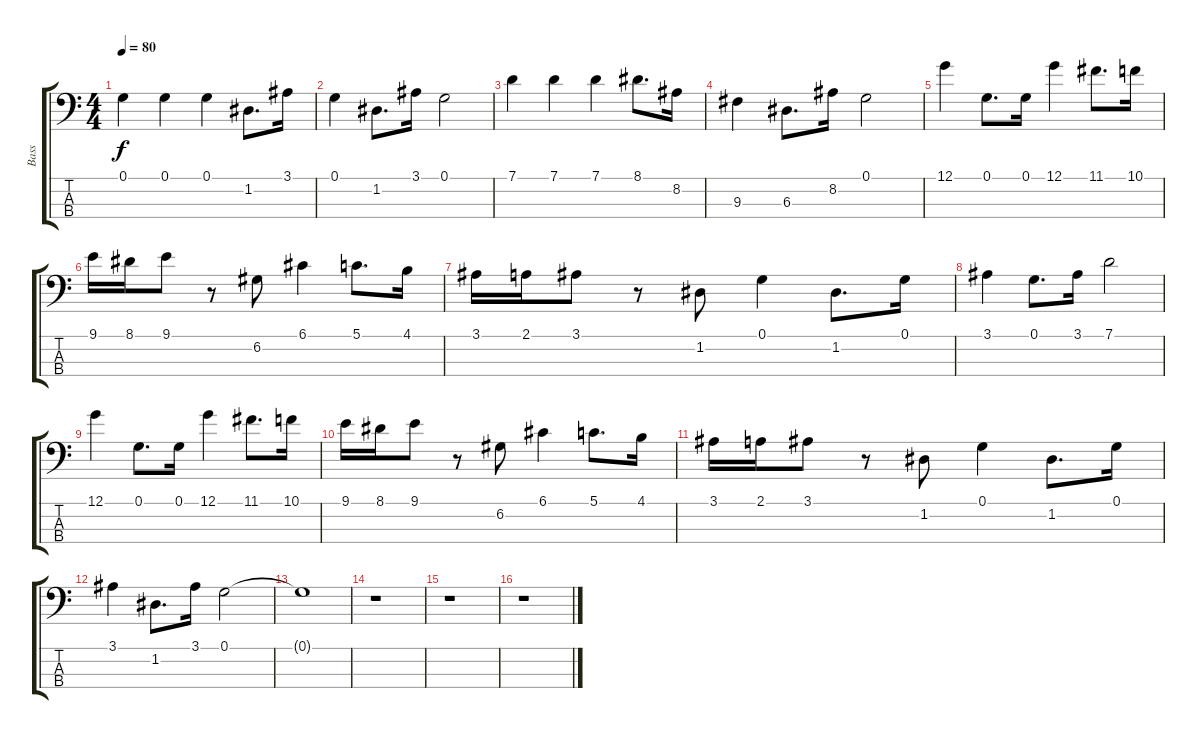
\track ("Bass" "Bass") {instrument electricbasspick}
\staff {score tabs}
\tuning (G2 D2 A1 E1) {hide}
\ts (4 4)
\tempo 80
\clef f4
\ks c
0.1.4{dy f instrument electricbasspick} 0.1.4 0.1.4 1.2.8{d} 3.1.16 |
0.1.4 1.2.8{d} 3.1.16 0.1.2 |
7.1.4 7.1.4 7.1.4 8.1.8{d} 8.2.16 |
9.3.4 6.3.8{d} 8.2.16 0.1.2 |
12.1.4 0.1.8{d} 0.1.16 12.1.4 11.1.8{d} 10.1.16 |
9.1.16 8.1.16 9.1.8 r.8 6.2.8 6.1.4 5.1.8{d} 4.1.16 |
3.1.16 2.1.16 3.1.8 r.8 1.2.8 0.1.4 1.2.8{d} 0.1.16 |
3.1.4 0.1.8{d} 3.1.16 7.1.2 |
12.1.4 0.1.8{d} 0.1.16 12.1.4 11.1.8{d} 10.1.16 |
9.1.16 8.1.16 9.1.8 r.8 6.2.8 6.1.4 5.1.8{d} 4.1.16 |
3.1.16 2.1.16 3.1.8 r.8 1.2.8 0.1.4 1.2.8{d} 0.1.16 |
3.1.4 1.2.8{d} 3.1.16 0.1.2 |
0.1{t}.1 |
r.1 |
r.1 |
r.1
